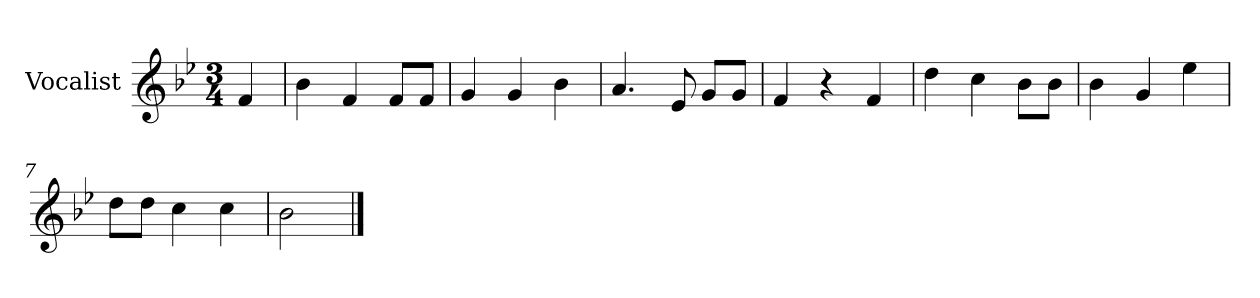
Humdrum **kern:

**kern
*part1
*staff1
*I"Vocalist
*k[b-e-]
*B-:
*M3/4
=
4f
=1
4b-
4f
8fL
8fJ
=2
4g
4g
4b-
=3
4.a
8e-
8gL
8gJ
=4
4f
4r
4f
=5
4dd
4cc
8b-L
8b-J
=6
4b-
4g
4ee-
=7
8ddL
8ddJ
4cc
4cc
=8
2b-
==
*-
